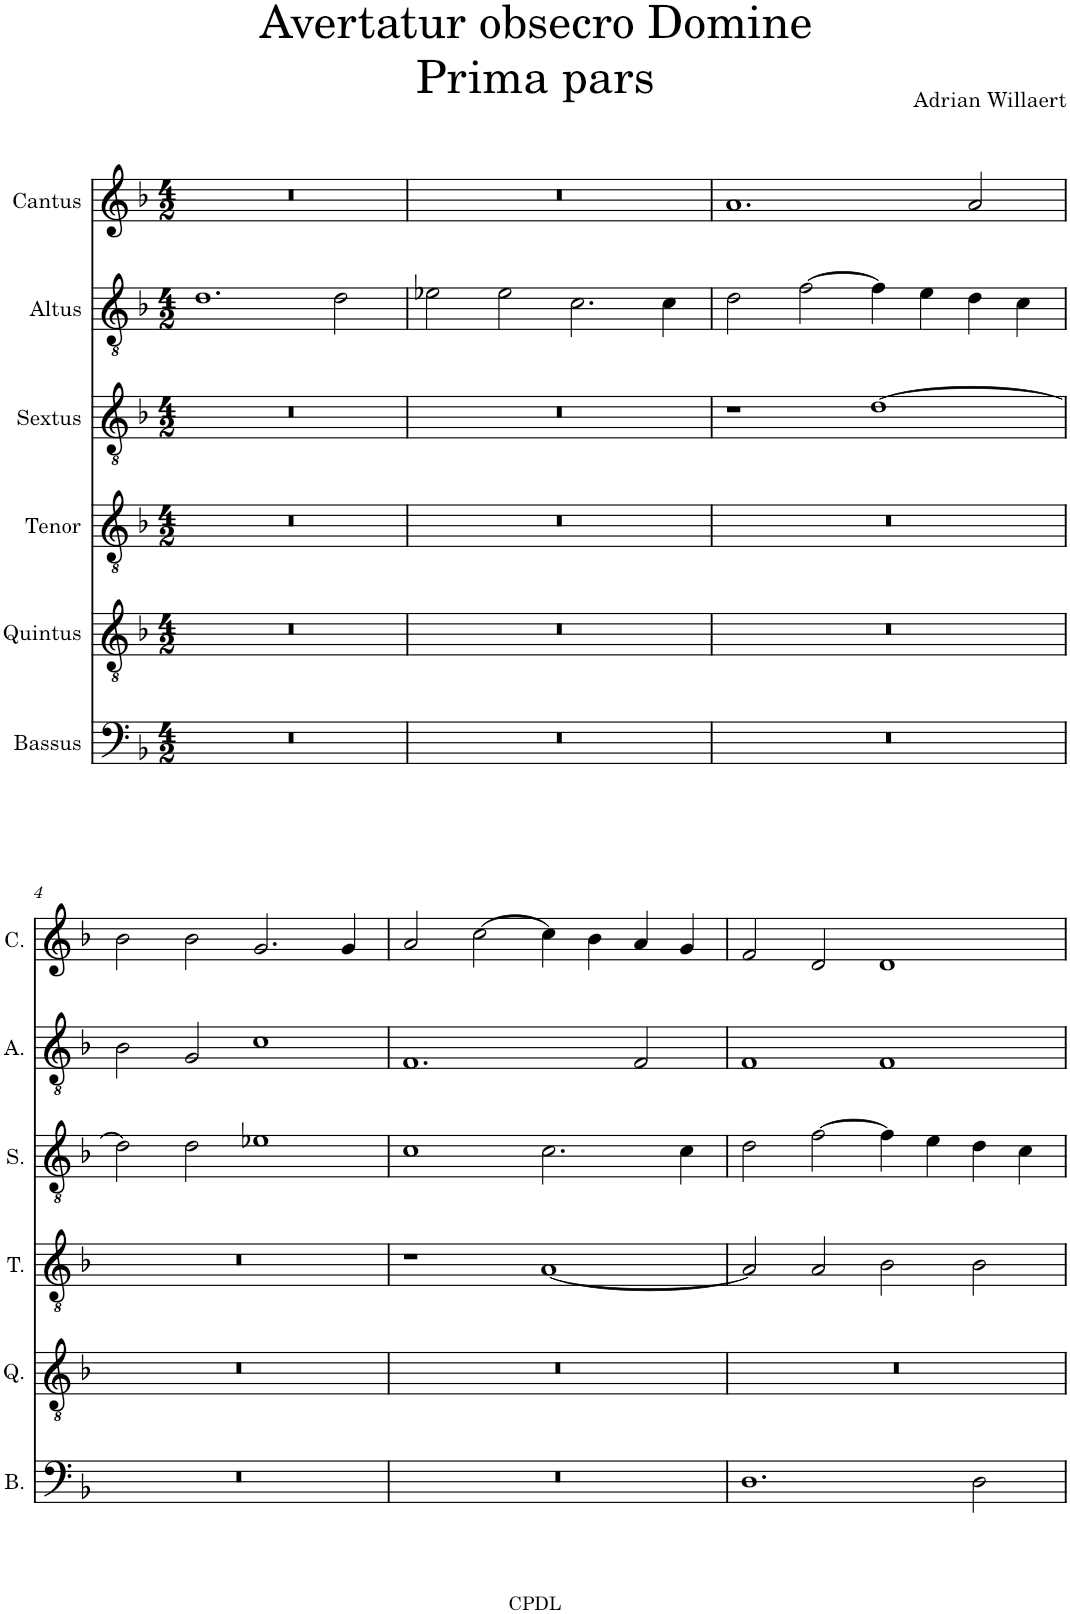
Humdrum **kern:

**kern	**kern	**kern	**kern	**kern	**kern
*part6	*part5	*part4	*part3	*part2	*part1
*staff6	*staff5	*staff4	*staff3	*staff2	*staff1
*I"Bassus	*I"Quintus	*I"Tenor	*I"Sextus	*I"Altus	*I"Cantus
*I'B.	*I'Q.	*I'T.	*I'S.	*I'A.	*I'C.
*clefF4	*clefGv2	*clefGv2	*clefGv2	*clefGv2	*clefG2
*k[b-]	*k[b-]	*k[b-]	*k[b-]	*k[b-]	*k[b-]
*F:	*F:	*F:	*F:	*F:	*F:
*M4/2	*M4/2	*M4/2	*M4/2	*M4/2	*M4/2
=1	=1	=1	=1	=1	=1
0r	0r	0r	0r	1.d	0r
.	.	.	.	2d\	.
=2	=2	=2	=2	=2	=2
0r	0r	0r	0r	2e-X\	0r
.	.	.	.	2e-\	.
.	.	.	.	2.c\	.
.	.	.	.	4c\	.
=3	=3	=3	=3	=3	=3
0r	0r	0r	1r	2d\	1.a
.	.	.	.	[2f\	.
.	.	.	[1d	4f\]	.
.	.	.	.	4e\	.
.	.	.	.	4d\	2a/
.	.	.	.	4c\	.
!!LO:LB:g=z
=4	=4	=4	=4	=4	=4
0r	0r	0r	2d\]	2B-\	2b-\
.	.	.	2d\	2G/	2b-\
.	.	.	1e-X	1c	2.g/
.	.	.	.	.	4g/
=5	=5	=5	=5	=5	=5
0r	0r	1r	1c	1.F	2a/
.	.	.	.	.	[2cc\
.	.	[1A	2.c\	.	4cc\]
.	.	.	.	.	4b-\
.	.	.	.	2F/	4a/
.	.	.	4c\	.	4g/
=6	=6	=6	=6	=6	=6
1.D	0r	2A/]	2d\	1F	2f/
.	.	2A/	[2f\	.	2d/
.	.	2B-\	4f\]	1F	1d
.	.	.	4e\	.	.
2D\	.	2B-\	4d\	.	.
.	.	.	4c\	.	.
=	=	=	=	=	=
*-	*-	*-	*-	*-	*-
